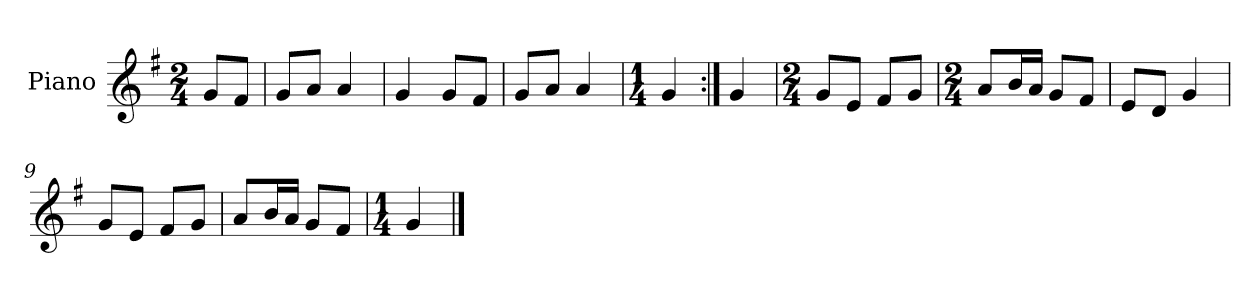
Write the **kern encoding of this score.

**kern
*part1
*staff1
*I"Piano
*I'Pno.
*clefG2
*k[f#]
*M2/4
=
8g/L
8f#/J
=1
8g/L
8a/J
4a/
=2
4g/
8g/L
8f#/J
=3
8g/L
8a/J
4a/
=4
*M1/4
4g/
=5:|!
4g/
=6
*M2/4
8g/L
8e/J
8f#/L
8g/J
=7
*M2/4
8a/L
16b/L
16a/JJ
8g/L
8f#/J
=8
8e/L
8d/J
4g/
=9
8g/L
8e/J
8f#/L
8g/J
!!LO:LB:g=z
=10
8a/L
16b/L
16a/JJ
8g/L
8f#/J
=11
*M1/4
4g/
==
*-
